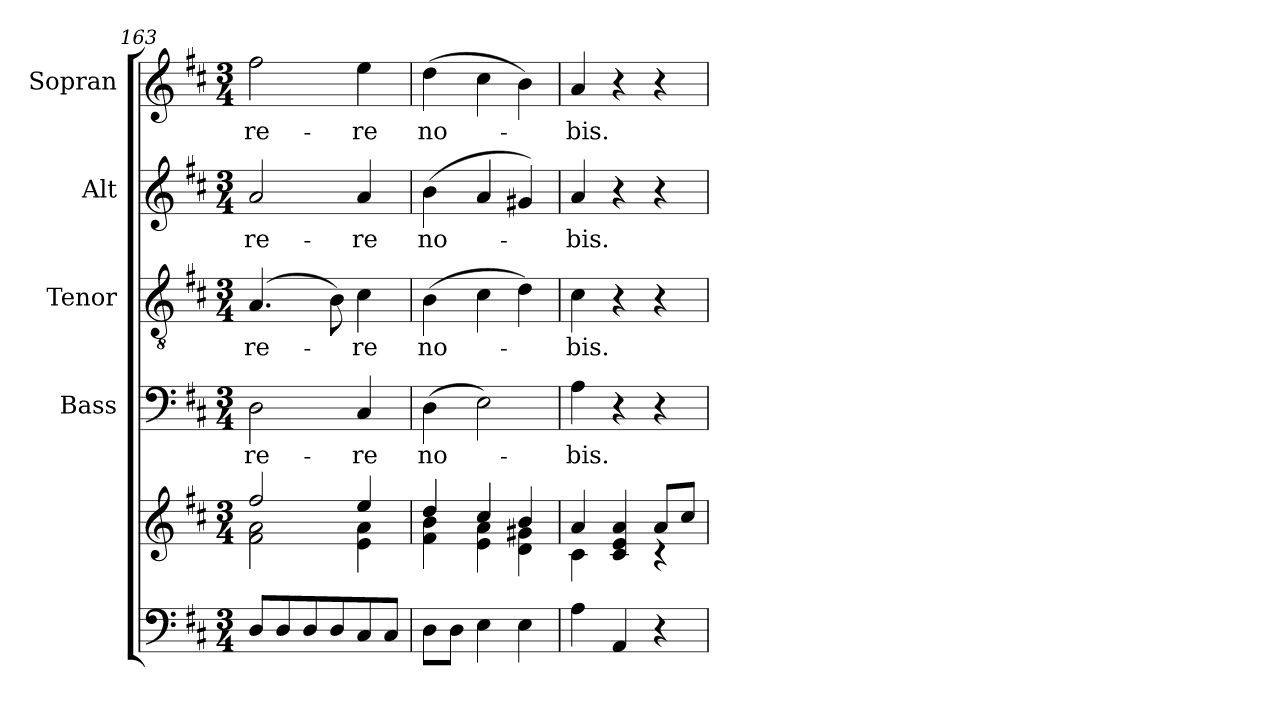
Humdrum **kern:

**kern	**kern	**kern	**text	**kern	**text	**kern	**text	**kern	**text
*part5	*part5	*part4	*part4	*part3	*part3	*part2	*part2	*part1	*part1
*staff6	*staff5	*staff4	*staff4	*staff3	*staff3	*staff2	*staff2	*staff1	*staff1
*	*	*I"Bass	*	*I"Tenor	*	*I"Alt	*	*I"Sopran	*
*	*	*I'B.	*	*I'T.	*	*I'A.	*	*I'S.	*
*clefF4	*clefG2	*clefF4	*	*clefGv2	*	*clefG2	*	*clefG2	*
*k[f#c#]	*k[f#c#]	*k[f#c#]	*	*k[f#c#]	*	*k[f#c#]	*	*k[f#c#]	*
*D:	*D:	*D:	*	*D:	*	*D:	*	*D:	*
*M3/4	*M3/4	*M3/4	*	*M3/4	*	*M3/4	*	*M3/4	*
=163	=163	=163	=163	=163	=163	=163	=163	=163	=163
*	*^	*	*	*	*	*	*	*	*
!	!	!	!	!LO:LY:b	!	!LO:LY:b	!	!LO:LY:b	!	!LO:LY:b
8D/L	2ff#/	2f#\ 2a\	2D\	-re-	(4.A/	-re-	2a/	-re-	2ff#\	-re-
8D/	.	.	.	.	.	.	.	.	.	.
8D/	.	.	.	.	.	.	.	.	.	.
8D/	.	.	.	.	8B\)	.	.	.	.	.
!	!	!	!	!LO:LY:b	!	!LO:LY:b	!	!LO:LY:b	!	!LO:LY:b
8C#/	4ee/	4e\ 4a\	4C#/	-re	4c#\	-re	4a/	-re	4ee\	-re
8C#/J	.	.	.	.	.	.	.	.	.	.
=164	=164	=164	=164	=164	=164	=164	=164	=164	=164	=164
!	!	!	!	!LO:LY:b	!	!LO:LY:b	!	!LO:LY:b	!	!LO:LY:b
8D\L	4dd/	4f#\ 4b\	(>4D\	no-	(>4B\	no-	(>4b\	no-	(>4dd\	no-
8D\J	.	.	.	.	.	.	.	.	.	.
4E\	4cc#/	4e\ 4a\	2E\)	.	4c#\	.	4a/	.	4cc#\	.
4E\	4b/	4d\ 4g#X\	.	.	4d\)	.	4g#X/)	.	4b\)	.
=165	=165	=165	=165	=165	=165	=165	=165	=165	=165	=165
!	!	!	!	!LO:LY:b	!	!LO:LY:b	!	!LO:LY:b	!	!LO:LY:b
4A\	4a/	4c#\	4A\	-bis.	4c#\	-bis.	4a/	-bis.	4a/	-bis.
4AA/	4c#/ 4e/ 4a/	4ryy	4r	.	4r	.	4r	.	4r	.
4r	8a/L	4rc	4r	.	4r	.	4r	.	4r	.
.	8cc#/J	.	.	.	.	.	.	.	.	.
*	*v	*v	*	*	*	*	*	*	*	*
=	=	=	=	=	=	=	=	=	=
*-	*-	*-	*-	*-	*-	*-	*-	*-	*-
